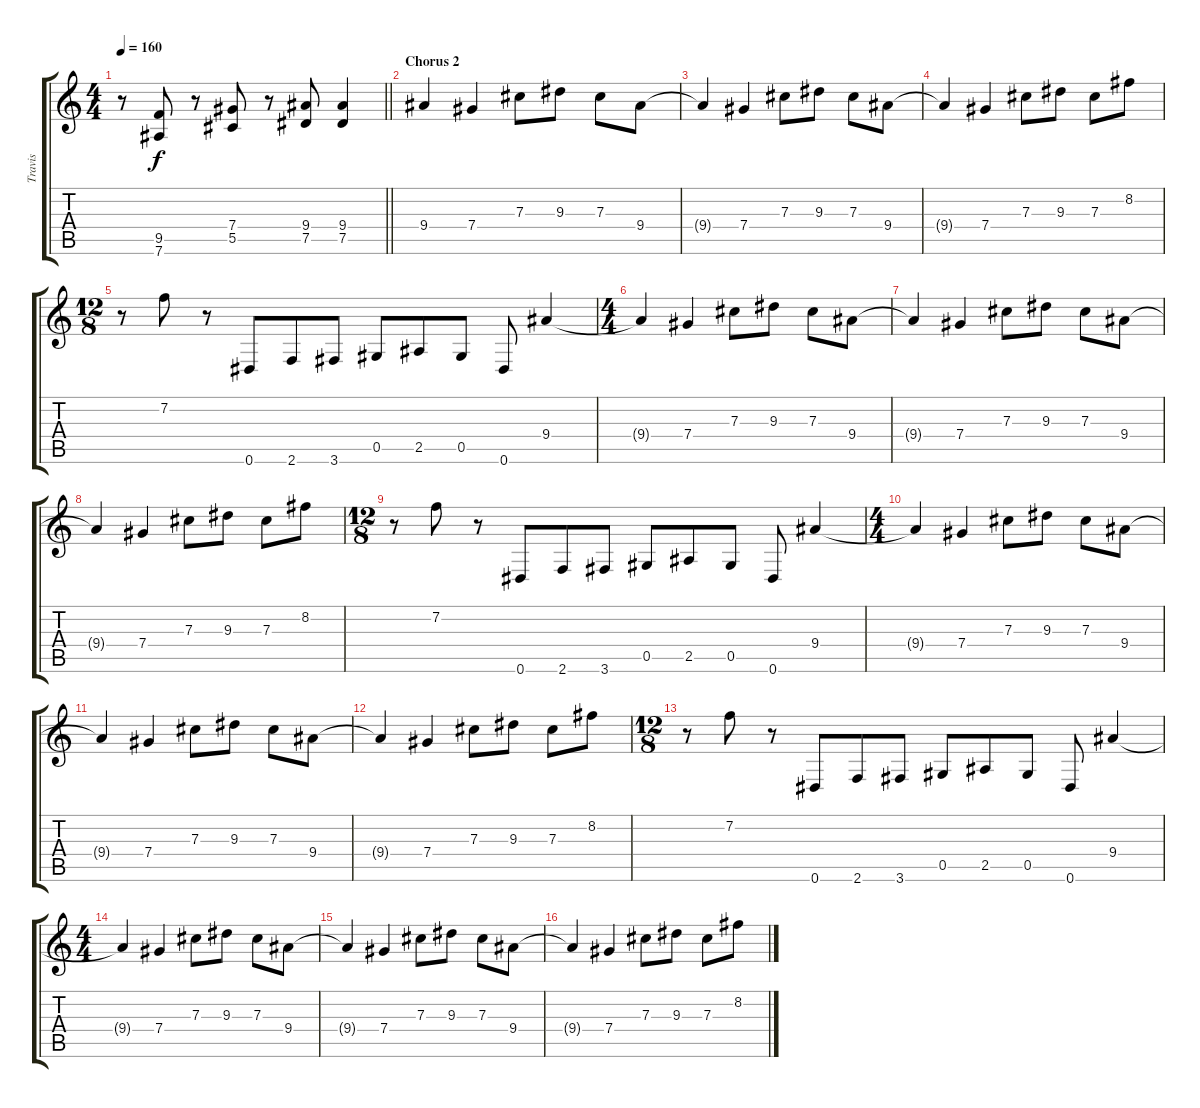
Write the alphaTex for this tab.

\track ("Travis" "Travis") {instrument distortionguitar}
\staff {score tabs}
\tuning (Eb4 Bb3 Gb3 Db3 Ab2 Eb2) {hide}
\ts (4 4)
\tempo 160
\clef g2
\barLineRight lightlight
\ks c
r.8{dy f} (9.5 7.6).8 r.8 (7.4 5.5).8 r.8 (9.4 7.5).8 (9.4 7.5).4 |
\section ("" "Chorus 2")
9.4.4 7.4.4 7.3.8 9.3.8 7.3.8 9.4.8 |
9.4{t}.4 7.4.4 7.3.8 9.3.8 7.3.8 9.4.8 |
9.4{t}.4 7.4.4 7.3.8 9.3.8 7.3.8 8.2.8 |
\ts (12 8)
r.8 7.2.8 r.8 0.6.8 2.6.8 3.6.8 0.5.8 2.5.8 0.5.8 0.6.8 9.4.4 |
\ts (4 4)
9.4{t}.4 7.4.4 7.3.8 9.3.8 7.3.8 9.4.8 |
9.4{t}.4 7.4.4 7.3.8 9.3.8 7.3.8 9.4.8 |
9.4{t}.4 7.4.4 7.3.8 9.3.8 7.3.8 8.2.8 |
\ts (12 8)
r.8 7.2.8 r.8 0.6.8 2.6.8 3.6.8 0.5.8 2.5.8 0.5.8 0.6.8 9.4.4 |
\ts (4 4)
9.4{t}.4 7.4.4 7.3.8 9.3.8 7.3.8 9.4.8 |
9.4{t}.4 7.4.4 7.3.8 9.3.8 7.3.8 9.4.8 |
9.4{t}.4 7.4.4 7.3.8 9.3.8 7.3.8 8.2.8 |
\ts (12 8)
r.8 7.2.8 r.8 0.6.8 2.6.8 3.6.8 0.5.8 2.5.8 0.5.8 0.6.8 9.4.4 |
\ts (4 4)
9.4{t}.4 7.4.4 7.3.8 9.3.8 7.3.8 9.4.8 |
9.4{t}.4 7.4.4 7.3.8 9.3.8 7.3.8 9.4.8 |
9.4{t}.4 7.4.4 7.3.8 9.3.8 7.3.8 8.2.8
